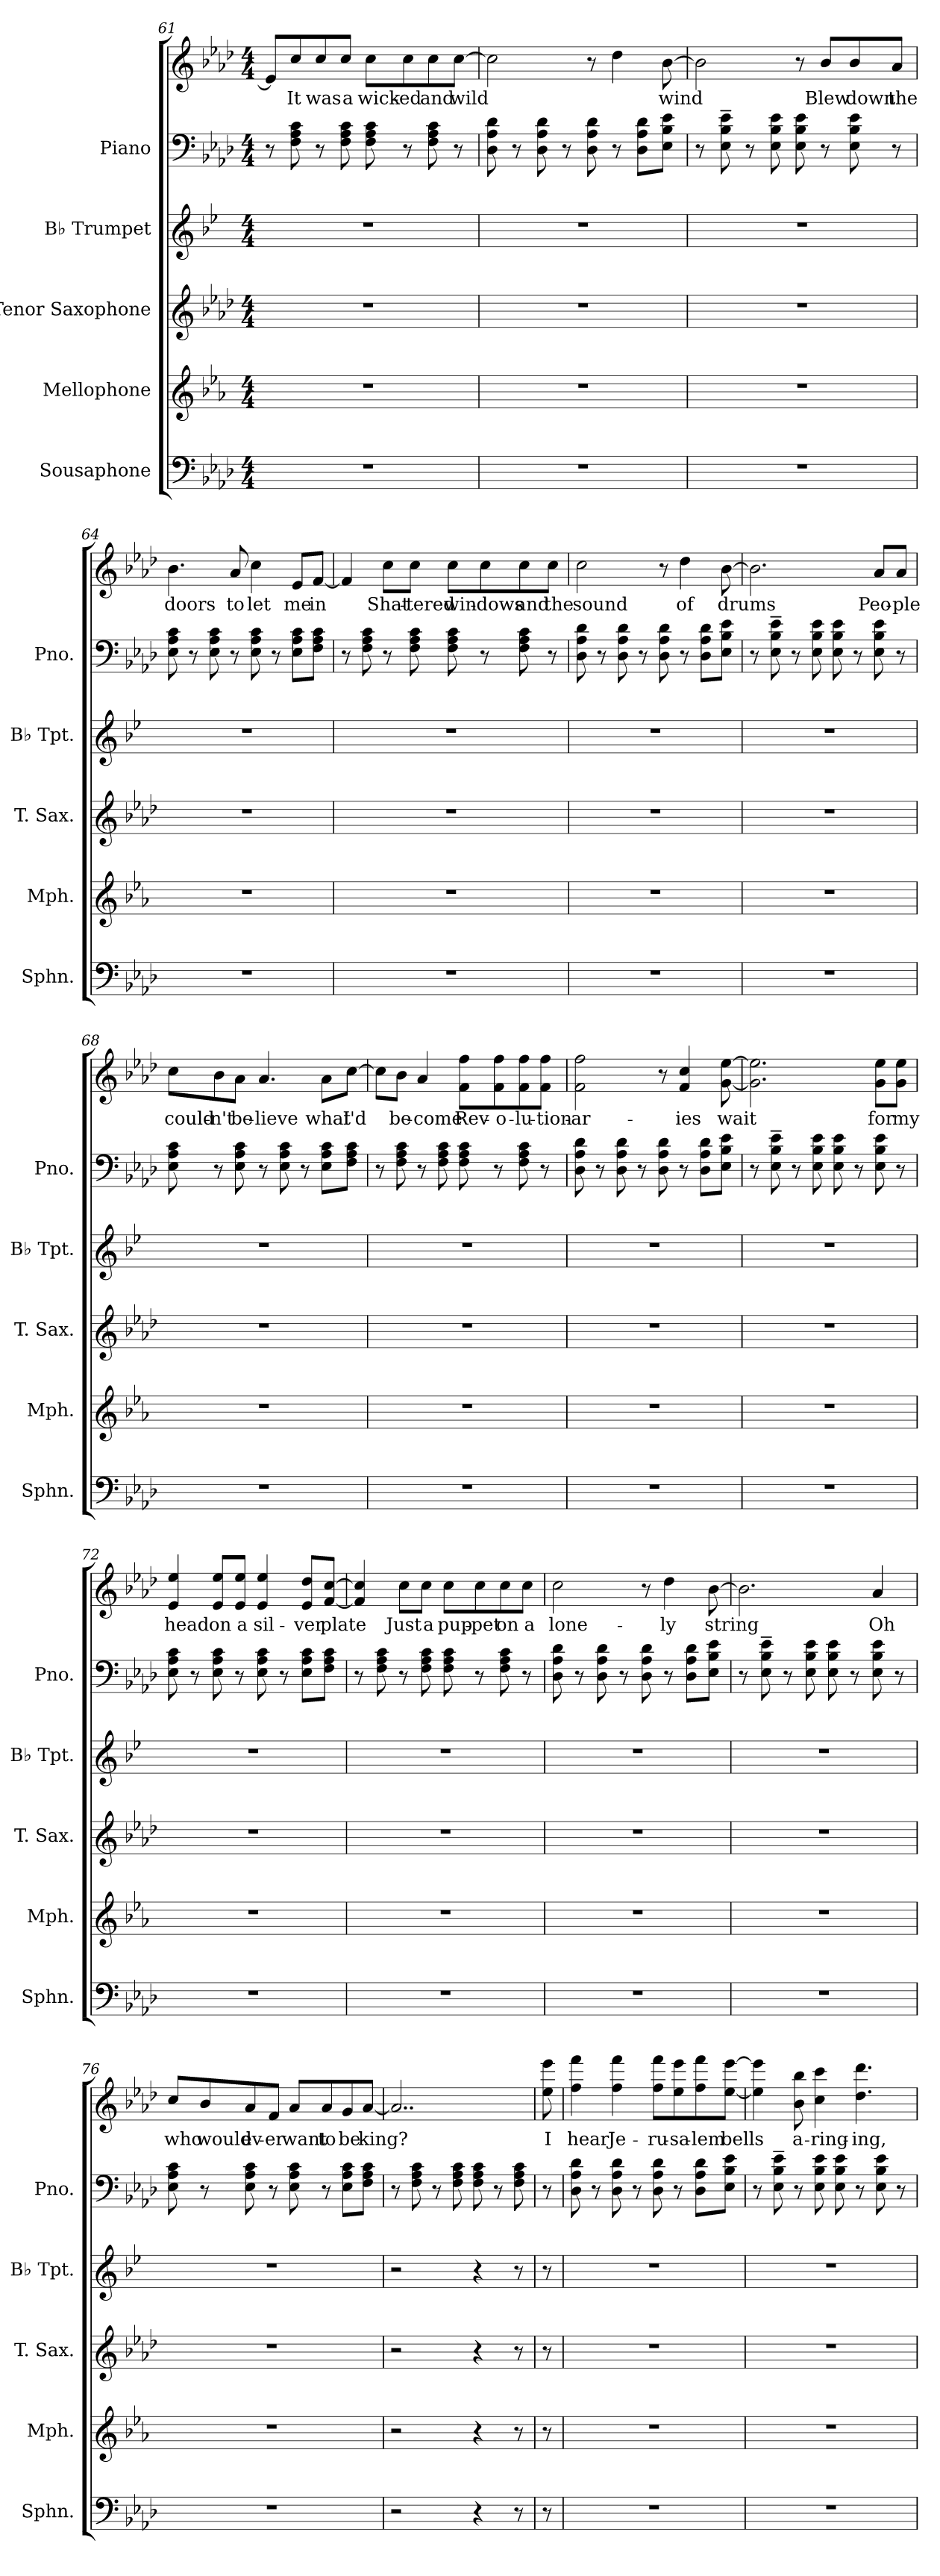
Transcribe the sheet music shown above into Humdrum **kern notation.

**kern	**kern	**kern	**kern	**kern	**kern	**text
*part5	*part4	*part3	*part2	*part1	*part1	*part1
*staff6	*staff5	*staff4	*staff3	*staff2	*staff1	*staff1
*I"Sousaphone	*I"Mellophone	*I"Tenor Saxophone	*I"B♭ Trumpet	*I"Piano	*	*
*I'Sphn.	*I'Mph.	*I'T. Sax.	*I'B♭ Tpt.	*I'Pno.	*	*
!!LO:PB:g=z
*clefF4	*clefG2	*clefG2	*clefG2	*clefF4	*clefG2	*
*	*ITrd4c7	*ITrd8c14	*ITrd1c2	*	*	*
*k[b-e-a-d-]	*k[b-e-a-d-]	*k[b-e-a-d-]	*k[b-e-a-d-]	*k[b-e-a-d-]	*k[b-e-a-d-]	*
*M4/4	*M4/4	*M4/4	*M4/4	*M4/4	*M4/4	*
=61	=61	=61	=61	=61	=61	=61
1r	1r	1r	1r	8r	8e-/L]	.
!	!	!	!	!	!	!LO:LY:b
.	.	.	.	8F\ 8A-\ 8c\	8cc/	It
!	!	!	!	!	!	!LO:LY:b
.	.	.	.	8r	8cc/	was
!	!	!	!	!	!	!LO:LY:b
.	.	.	.	8F\ 8A-\ 8c\	8cc/J	a
!	!	!	!	!	!	!LO:LY:b
.	.	.	.	8F\ 8A-\ 8c\	8cc\L	wick-
!	!	!	!	!	!	!LO:LY:b
.	.	.	.	8r	8cc\	-ed
!	!	!	!	!	!	!LO:LY:b
.	.	.	.	8F\ 8A-\ 8c\	8cc\	and
!	!	!	!	!	!	!LO:LY:b
.	.	.	.	8r	[8cc\J	wild
=62	=62	=62	=62	=62	=62	=62
1r	1r	1r	1r	8D-\ 8A-\ 8d-\	2cc\]	.
.	.	.	.	8r	.	.
.	.	.	.	8D-\ 8A-\ 8d-\	.	.
.	.	.	.	8r	.	.
.	.	.	.	8D-\ 8A-\ 8d-\	8r	.
.	.	.	.	8r	4dd-\	.
.	.	.	.	8D-\ 8A-\ 8d-\L	.	.
!	!	!	!	!	!	!LO:LY:b
.	.	.	.	8E-\ 8B-\ 8e-\J	[8b-\	wind
=63	=63	=63	=63	=63	=63	=63
1r	1r	1r	1r	8r	2b-\]	.
.	.	.	.	8E-\~ 8B-\~ 8e-\~	.	.
.	.	.	.	8r	.	.
.	.	.	.	8E-\ 8B-\ 8e-\	.	.
.	.	.	.	8E-\ 8B-\ 8e-\	8r	.
!	!	!	!	!	!	!LO:LY:b
.	.	.	.	8r	8b-/L	Blew
!	!	!	!	!	!	!LO:LY:b
.	.	.	.	8E-\ 8B-\ 8e-\	8b-/	down
!	!	!	!	!	!	!LO:LY:b
.	.	.	.	8r	8a-/J	the
=64	=64	=64	=64	=64	=64	=64
!	!	!	!	!	!	!LO:LY:b
1r	1r	1r	1r	8E-\ 8A-\ 8c\	4.b-\	doors
.	.	.	.	8r	.	.
.	.	.	.	8E-\ 8A-\ 8c\	.	.
!	!	!	!	!	!	!LO:LY:b
.	.	.	.	8r	8a-/	to
!	!	!	!	!	!	!LO:LY:b
.	.	.	.	8E-\ 8A-\ 8c\	4cc\	let
.	.	.	.	8r	.	.
!	!	!	!	!	!	!LO:LY:b
.	.	.	.	8E-\ 8A-\ 8c\L	8e-/L	me
!	!	!	!	!	!	!LO:LY:b
.	.	.	.	8F\ 8A-\ 8c\J	[8f/J	in
!!LO:LB:g=z
=65	=65	=65	=65	=65	=65	=65
1r	1r	1r	1r	8r	4f/]	.
.	.	.	.	8F\ 8A-\ 8c\	.	.
!	!	!	!	!	!	!LO:LY:b
.	.	.	.	8r	8cc\L	Shat-
!	!	!	!	!	!	!LO:LY:b
.	.	.	.	8F\ 8A-\ 8c\	8cc\J	-tered
!	!	!	!	!	!	!LO:LY:b
.	.	.	.	8F\ 8A-\ 8c\	8cc\L	win-
!	!	!	!	!	!	!LO:LY:b
.	.	.	.	8r	8cc\	-dows
!	!	!	!	!	!	!LO:LY:b
.	.	.	.	8F\ 8A-\ 8c\	8cc\	and
!	!	!	!	!	!	!LO:LY:b
.	.	.	.	8r	8cc\J	the
=66	=66	=66	=66	=66	=66	=66
!	!	!	!	!	!	!LO:LY:b
1r	1r	1r	1r	8D-\ 8A-\ 8d-\	2cc\	sound
.	.	.	.	8r	.	.
.	.	.	.	8D-\ 8A-\ 8d-\	.	.
.	.	.	.	8r	.	.
.	.	.	.	8D-\ 8A-\ 8d-\	8r	.
!	!	!	!	!	!	!LO:LY:b
.	.	.	.	8r	4dd-\	of
.	.	.	.	8D-\ 8A-\ 8d-\L	.	.
!	!	!	!	!	!	!LO:LY:b
.	.	.	.	8E-\ 8B-\ 8e-\J	[8b-\	drums
=67	=67	=67	=67	=67	=67	=67
1r	1r	1r	1r	8r	2.b-\]	.
.	.	.	.	8E-\~ 8B-\~ 8e-\~	.	.
.	.	.	.	8r	.	.
.	.	.	.	8E-\ 8B-\ 8e-\	.	.
.	.	.	.	8E-\ 8B-\ 8e-\	.	.
.	.	.	.	8r	.	.
!	!	!	!	!	!	!LO:LY:b
.	.	.	.	8E-\ 8B-\ 8e-\	8a-/L	Peo-
!	!	!	!	!	!	!LO:LY:b
.	.	.	.	8r	8a-/J	-ple
=68	=68	=68	=68	=68	=68	=68
!	!	!	!	!	!	!LO:LY:b
1r	1r	1r	1r	8E-\ 8A-\ 8c\	8cc\L	could-
!	!	!	!	!	!	!LO:LY:b
.	.	.	.	8r	8b-\	-n't
!	!	!	!	!	!	!LO:LY:b
.	.	.	.	8E-\ 8A-\ 8c\	8a-\J	be-
!	!	!	!	!	!	!LO:LY:b
.	.	.	.	8r	4.a-/	-lieve
.	.	.	.	8E-\ 8A-\ 8c\	.	.
.	.	.	.	8r	.	.
!	!	!	!	!	!	!LO:LY:b
.	.	.	.	8E-\ 8A-\ 8c\L	8a-\L	what
!	!	!	!	!	!	!LO:LY:b
.	.	.	.	8F\ 8A-\ 8c\J	[8cc\J	I'd
!!LO:PB:g=z
=69	=69	=69	=69	=69	=69	=69
1r	1r	1r	1r	8r	8cc\L]	.
!	!	!	!	!	!	!LO:LY:b
.	.	.	.	8F\ 8A-\ 8c\	8b-\J	be-
!	!	!	!	!	!	!LO:LY:b
.	.	.	.	8r	4a-/	-come
.	.	.	.	8F\ 8A-\ 8c\	.	.
!	!	!	!	!	!	!LO:LY:b
.	.	.	.	8F\ 8A-\ 8c\	8f\ 8ff\L	Rev-
!	!	!	!	!	!	!LO:LY:b
.	.	.	.	8r	8f\ 8ff\	-o-
!	!	!	!	!	!	!LO:LY:b
.	.	.	.	8F\ 8A-\ 8c\	8f\ 8ff\	-lu-
!	!	!	!	!	!	!LO:LY:b
.	.	.	.	8r	8f\ 8ff\J	-tion-
=70	=70	=70	=70	=70	=70	=70
!	!	!	!	!	!	!LO:LY:b
1r	1r	1r	1r	8D-\ 8A-\ 8d-\	2f\ 2ff\	-ar-
.	.	.	.	8r	.	.
.	.	.	.	8D-\ 8A-\ 8d-\	.	.
.	.	.	.	8r	.	.
.	.	.	.	8D-\ 8A-\ 8d-\	8r	.
!	!	!	!	!	!	!LO:LY:b
.	.	.	.	8r	4f/ 4cc/	-ies
.	.	.	.	8D-\ 8A-\ 8d-\L	.	.
!	!	!	!	!	!	!LO:LY:b
.	.	.	.	8E-\ 8B-\ 8e-\J	[8g\ [8ee-\	wait
=71	=71	=71	=71	=71	=71	=71
1r	1r	1r	1r	8r	2.g\] 2.ee-\]	.
.	.	.	.	8E-\~ 8B-\~ 8e-\~	.	.
.	.	.	.	8r	.	.
.	.	.	.	8E-\ 8B-\ 8e-\	.	.
.	.	.	.	8E-\ 8B-\ 8e-\	.	.
.	.	.	.	8r	.	.
!	!	!	!	!	!	!LO:LY:b
.	.	.	.	8E-\ 8B-\ 8e-\	8g\ 8ee-\L	for
!	!	!	!	!	!	!LO:LY:b
.	.	.	.	8r	8g\ 8ee-\J	my
=72	=72	=72	=72	=72	=72	=72
!	!	!	!	!	!	!LO:LY:b
1r	1r	1r	1r	8E-\ 8A-\ 8c\	4e-/ 4ee-/	head
.	.	.	.	8r	.	.
!	!	!	!	!	!	!LO:LY:b
.	.	.	.	8E-\ 8A-\ 8c\	8e-/ 8ee-/L	on
!	!	!	!	!	!	!LO:LY:b
.	.	.	.	8r	8e-/ 8ee-/J	a
!	!	!	!	!	!	!LO:LY:b
.	.	.	.	8E-\ 8A-\ 8c\	4e-/ 4ee-/	sil-
.	.	.	.	8r	.	.
!	!	!	!	!	!	!LO:LY:b
.	.	.	.	8E-\ 8A-\ 8c\L	8e-/ 8dd-/L	-ver
!	!	!	!	!	!	!LO:LY:b
.	.	.	.	8F\ 8A-\ 8c\J	[8f/ [8cc/J	plate
!!LO:LB:g=z
=73	=73	=73	=73	=73	=73	=73
1r	1r	1r	1r	8r	4f/] 4cc/]	.
.	.	.	.	8F\ 8A-\ 8c\	.	.
!	!	!	!	!	!	!LO:LY:b
.	.	.	.	8r	8cc\L	Just
!	!	!	!	!	!	!LO:LY:b
.	.	.	.	8F\ 8A-\ 8c\	8cc\J	a
!	!	!	!	!	!	!LO:LY:b
.	.	.	.	8F\ 8A-\ 8c\	8cc\L	pup-
!	!	!	!	!	!	!LO:LY:b
.	.	.	.	8r	8cc\	-pet
!	!	!	!	!	!	!LO:LY:b
.	.	.	.	8F\ 8A-\ 8c\	8cc\	on
!	!	!	!	!	!	!LO:LY:b
.	.	.	.	8r	8cc\J	a
=74	=74	=74	=74	=74	=74	=74
!	!	!	!	!	!	!LO:LY:b
1r	1r	1r	1r	8D-\ 8A-\ 8d-\	2cc\	lone-
.	.	.	.	8r	.	.
.	.	.	.	8D-\ 8A-\ 8d-\	.	.
.	.	.	.	8r	.	.
.	.	.	.	8D-\ 8A-\ 8d-\	8r	.
!	!	!	!	!	!	!LO:LY:b
.	.	.	.	8r	4dd-\	-ly
.	.	.	.	8D-\ 8A-\ 8d-\L	.	.
!	!	!	!	!	!	!LO:LY:b
.	.	.	.	8E-\ 8B-\ 8e-\J	[8b-\	string
=75	=75	=75	=75	=75	=75	=75
1r	1r	1r	1r	8r	2.b-\]	.
.	.	.	.	8E-\~ 8B-\~ 8e-\~	.	.
.	.	.	.	8r	.	.
.	.	.	.	8E-\ 8B-\ 8e-\	.	.
.	.	.	.	8E-\ 8B-\ 8e-\	.	.
.	.	.	.	8r	.	.
!	!	!	!	!	!	!LO:LY:b
.	.	.	.	8E-\ 8B-\ 8e-\	4a-/	Oh
.	.	.	.	8r	.	.
=76	=76	=76	=76	=76	=76	=76
!	!	!	!	!	!	!LO:LY:b
1r	1r	1r	1r	8E-\ 8A-\ 8c\	8cc/L	who
!	!	!	!	!	!	!LO:LY:b
.	.	.	.	8r	8b-/	would
!	!	!	!	!	!	!LO:LY:b
.	.	.	.	8E-\ 8A-\ 8c\	8a-/	ev-
!	!	!	!	!	!	!LO:LY:b
.	.	.	.	8r	8f/J	-er
!	!	!	!	!	!	!LO:LY:b
.	.	.	.	8E-\ 8A-\ 8c\	8a-/L	want
!	!	!	!	!	!	!LO:LY:b
.	.	.	.	8r	8a-/	to
!	!	!	!	!	!	!LO:LY:b
.	.	.	.	8E-\ 8A-\ 8c\L	8g/	be
!	!	!	!	!	!	!LO:LY:b
.	.	.	.	8F\ 8A-\ 8c\J	[8a-/J	king?
!!LO:PB:g=z
=77	=77	=77	=77	=77	=77	=77
2r	2r	2r	2r	8r	2..a-/]	.
.	.	.	.	8F\ 8A-\ 8c\	.	.
.	.	.	.	8r	.	.
.	.	.	.	8F\ 8A-\ 8c\	.	.
4r	4r	4r	4r	8F\ 8A-\ 8c\	.	.
.	.	.	.	8r	.	.
8r	8r	8r	8r	8F\ 8A-\ 8c\	.	.
=78	=78	=78	=78	=78	=78	=78
!	!	!	!	!	!	!LO:LY:b
8r	8r	8r	8r	8r	8ee-\ 8eee-\	I
=79	=79	=79	=79	=79	=79	=79
!	!	!	!	!	!	!LO:LY:b
1r	1r	1r	1r	8D-\ 8A-\ 8d-\	4ff\ 4fff\	hear
.	.	.	.	8r	.	.
!	!	!	!	!	!	!LO:LY:b
.	.	.	.	8D-\ 8A-\ 8d-\	4ff\ 4fff\	Je-
.	.	.	.	8r	.	.
!	!	!	!	!	!	!LO:LY:b
.	.	.	.	8D-\ 8A-\ 8d-\	8ff\ 8fff\L	-ru-
!	!	!	!	!	!	!LO:LY:b
.	.	.	.	8r	8ee-\ 8eee-\	-sa-
!	!	!	!	!	!	!LO:LY:b
.	.	.	.	8D-\ 8A-\ 8d-\L	8ff\ 8fff\	-lem
!	!	!	!	!	!	!LO:LY:b
.	.	.	.	8E-\ 8B-\ 8e-\J	[8ee-\ [8eee-\J	bells
=80	=80	=80	=80	=80	=80	=80
1r	1r	1r	1r	8r	4ee-\] 4eee-\]	.
.	.	.	.	8E-\~ 8B-\~ 8e-\~	.	.
!	!	!	!	!	!	!LO:LY:b
.	.	.	.	8r	8b-\ 8bb-\	a-
!	!	!	!	!	!	!LO:LY:b
.	.	.	.	8E-\ 8B-\ 8e-\	4cc\ 4ccc\	-ring-
.	.	.	.	8E-\ 8B-\ 8e-\	.	.
!	!	!	!	!	!	!LO:LY:b
.	.	.	.	8r	4.dd-\ 4.ddd-\	-ing,
.	.	.	.	8E-\ 8B-\ 8e-\	.	.
.	.	.	.	8r	.	.
=	=	=	=	=	=	=
*-	*-	*-	*-	*-	*-	*-
